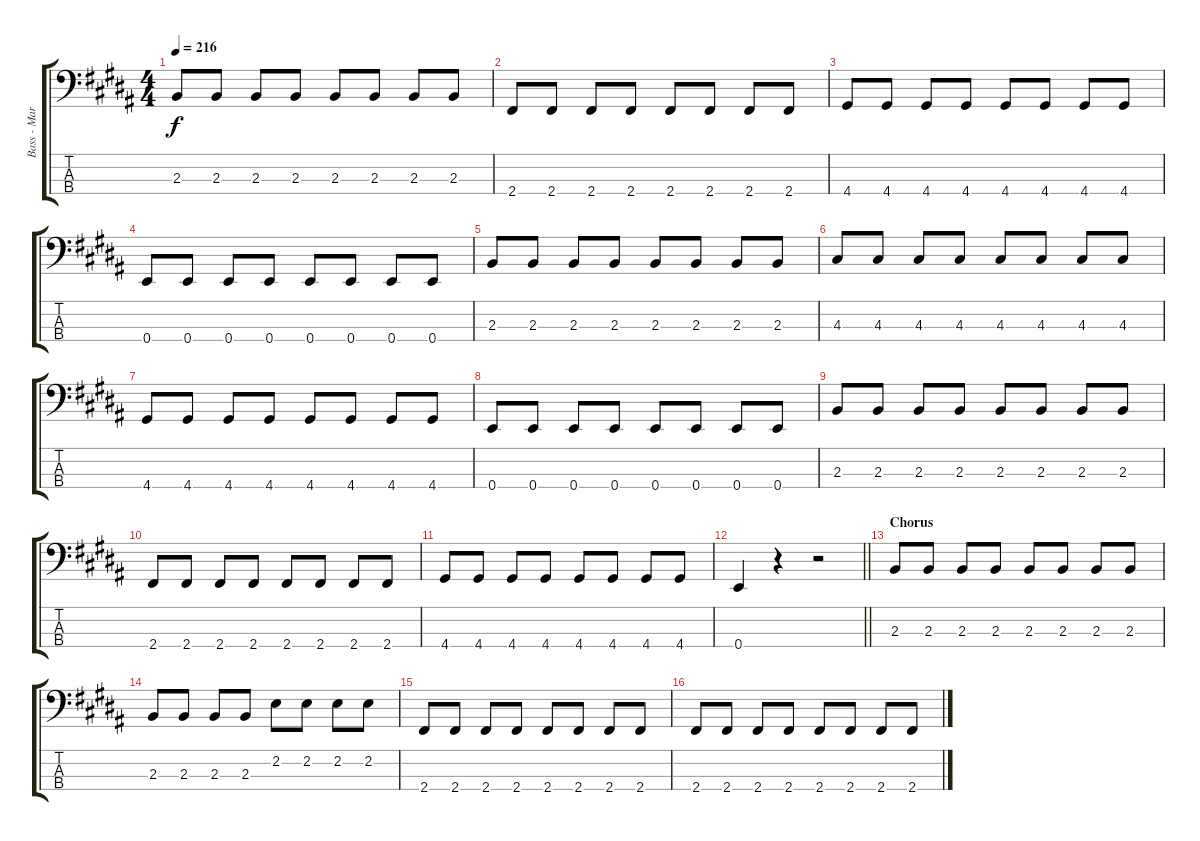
\track ("Bass - Mark Hoppus" "Bass - Mar") {instrument electricbasspick}
\staff {score tabs}
\tuning (G2 D2 A1 E1) {hide}
\ts (4 4)
\tempo 216
\clef f4
\ks b
2.3.8{dy f} 2.3.8 2.3.8 2.3.8 2.3.8 2.3.8 2.3.8 2.3.8 |
2.4.8 2.4.8 2.4.8 2.4.8 2.4.8 2.4.8 2.4.8 2.4.8 |
4.4.8 4.4.8 4.4.8 4.4.8 4.4.8 4.4.8 4.4.8 4.4.8 |
0.4.8 0.4.8 0.4.8 0.4.8 0.4.8 0.4.8 0.4.8 0.4.8 |
2.3.8 2.3.8 2.3.8 2.3.8 2.3.8 2.3.8 2.3.8 2.3.8 |
4.3.8 4.3.8 4.3.8 4.3.8 4.3.8 4.3.8 4.3.8 4.3.8 |
4.4.8 4.4.8 4.4.8 4.4.8 4.4.8 4.4.8 4.4.8 4.4.8 |
0.4.8 0.4.8 0.4.8 0.4.8 0.4.8 0.4.8 0.4.8 0.4.8 |
2.3.8 2.3.8 2.3.8 2.3.8 2.3.8 2.3.8 2.3.8 2.3.8 |
2.4.8 2.4.8 2.4.8 2.4.8 2.4.8 2.4.8 2.4.8 2.4.8 |
4.4.8 4.4.8 4.4.8 4.4.8 4.4.8 4.4.8 4.4.8 4.4.8 |
\barLineRight lightlight
0.4.4 r.4 r.2 |
\section ("" "Chorus")
2.3.8 2.3.8 2.3.8 2.3.8 2.3.8 2.3.8 2.3.8 2.3.8 |
2.3.8 2.3.8 2.3.8 2.3.8 2.2.8 2.2.8 2.2.8 2.2.8 |
2.4.8 2.4.8 2.4.8 2.4.8 2.4.8 2.4.8 2.4.8 2.4.8 |
2.4.8 2.4.8 2.4.8 2.4.8 2.4.8 2.4.8 2.4.8 2.4.8
